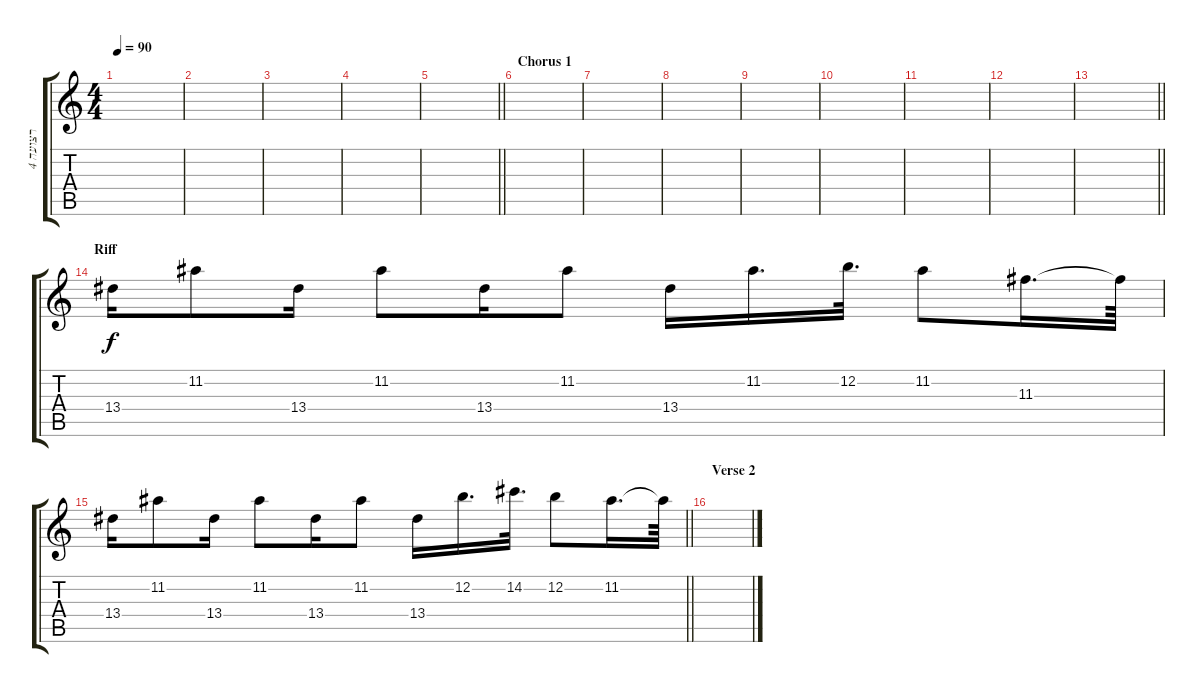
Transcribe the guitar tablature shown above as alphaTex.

\track ("רצועה 4" "רצועה 4") {instrument overdrivenguitar}
\staff {score tabs}
\tuning (E4 B3 G3 D3 A2 E2) {hide}
\ts (4 4)
\tempo 90
\clef g2
\ks c
|
|
|
|
\barLineRight lightlight
|
\section ("" "Chorus 1")
|
|
|
|
|
|
|
\barLineRight lightlight
|
\section ("" "Riff")
13.4.16 11.2.8 13.4.16 11.2.8 13.4.16 11.2.8 13.4.16 11.2.16{d} 12.2.32{d} 11.2.8 11.3.16{d} 11.3{t}.64 |
\barLineRight lightlight
13.4.16 11.2.8 13.4.16 11.2.8 13.4.16 11.2.8 13.4.16 12.2.16{d} 14.2.32{d} 12.2.8 11.2.16{d} 11.2{t}.64 |
\section ("" "Verse 2")
